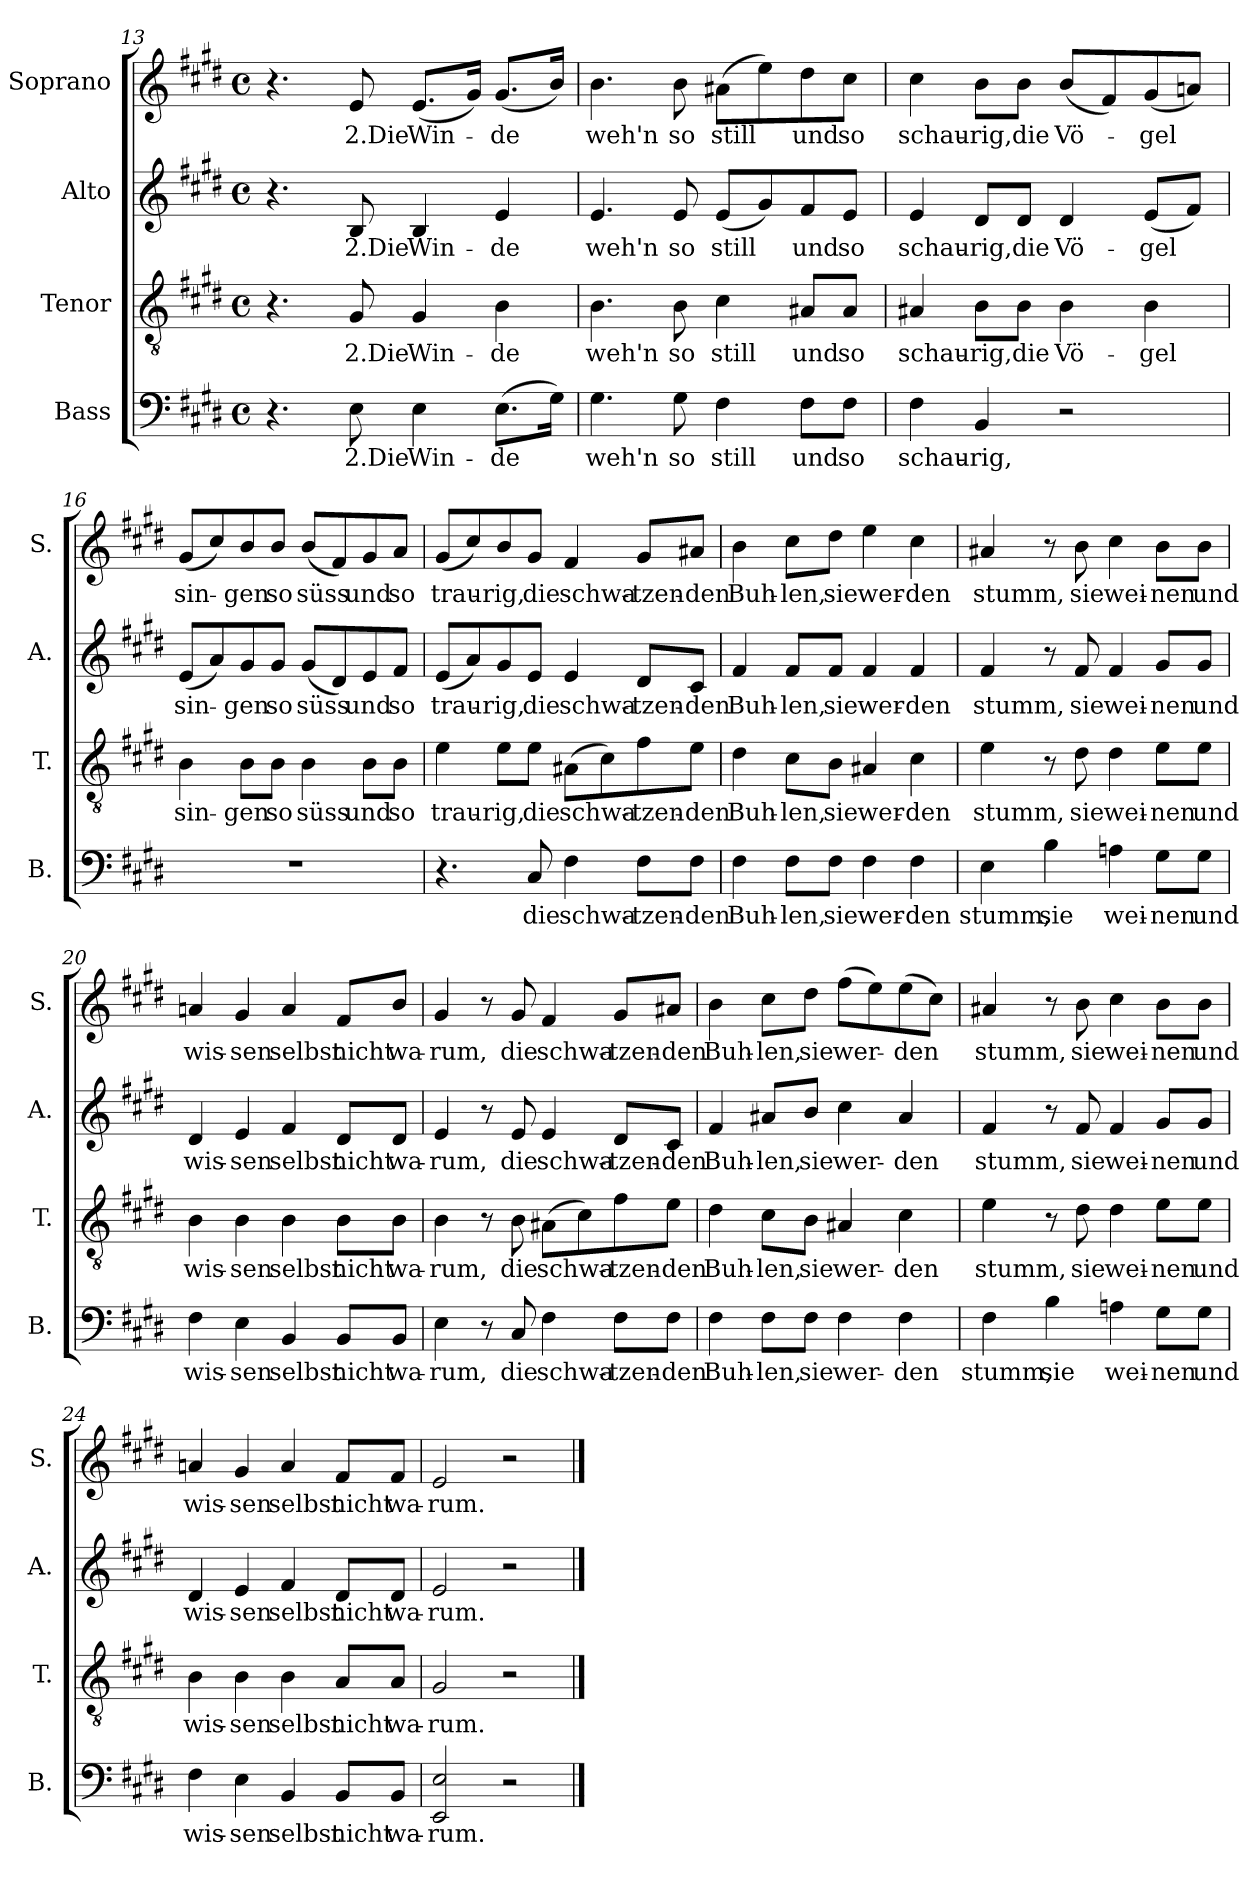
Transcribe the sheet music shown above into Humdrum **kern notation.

**kern	**text	**kern	**text	**kern	**text	**kern	**text
*part4	*part4	*part3	*part3	*part2	*part2	*part1	*part1
*staff4	*staff4	*staff3	*staff3	*staff2	*staff2	*staff1	*staff1
*I"Bass	*	*I"Tenor	*	*I"Alto	*	*I"Soprano	*
*I'B.	*	*I'T.	*	*I'A.	*	*I'S.	*
*clefF4	*	*clefGv2	*	*clefG2	*	*clefG2	*
*k[f#c#g#d#]	*	*k[f#c#g#d#]	*	*k[f#c#g#d#]	*	*k[f#c#g#d#]	*
*M4/4	*	*M4/4	*	*M4/4	*	*M4/4	*
*met(c)	*	*met(c)	*	*met(c)	*	*met(c)	*
=13	=13	=13	=13	=13	=13	=13	=13
4.r	.	4.r	.	4.r	.	4.r	.
!	!LO:LY:b	!	!LO:LY:b	!	!LO:LY:b	!	!LO:LY:b
8E\	2.Die	8G#/	2.Die	8B/	2.Die	8e/	2.Die
!	!LO:LY:b	!	!LO:LY:b	!	!LO:LY:b	!	!LO:LY:b
4E\	Win-	4G#/	Win-	4B/	Win-	(<8.e/L	Win-
.	.	.	.	.	.	16g#/Jk)	.
!	!LO:LY:b	!	!LO:LY:b	!	!LO:LY:b	!	!LO:LY:b
(>8.E\L	-de	4B\	-de	4e/	-de	(<8.g#/L	-de
16G#\Jk)	.	.	.	.	.	16b/Jk)	.
=14	=14	=14	=14	=14	=14	=14	=14
!	!LO:LY:b	!	!LO:LY:b	!	!LO:LY:b	!	!LO:LY:b
4.G#\	weh'n	4.B\	weh'n	4.e/	weh'n	4.b\	weh'n
!	!LO:LY:b	!	!LO:LY:b	!	!LO:LY:b	!	!LO:LY:b
8G#\	so	8B\	so	8e/	so	8b\	so
!	!LO:LY:b	!	!LO:LY:b	!	!LO:LY:b	!	!LO:LY:b
4F#\	still	4c#\	still	(<8e/L	still	(>8a#X\L	still
.	.	.	.	8g#/)	.	8ee\)	.
!	!LO:LY:b	!	!LO:LY:b	!	!LO:LY:b	!	!LO:LY:b
8F#\L	und	8A#X/L	und	8f#/	und	8dd#\	und
!	!LO:LY:b	!	!LO:LY:b	!	!LO:LY:b	!	!LO:LY:b
8F#\J	so	8A#/J	so	8e/J	so	8cc#\J	so
=15	=15	=15	=15	=15	=15	=15	=15
!	!LO:LY:b	!	!LO:LY:b	!	!LO:LY:b	!	!LO:LY:b
4F#\	schau-	4A#X/	schau-	4e/	schau-	4cc#\	schau-
!	!LO:LY:b	!	!LO:LY:b	!	!LO:LY:b	!	!LO:LY:b
4BB/	-rig,	8B\L	-rig,	8d#/L	-rig,	8b\L	-rig,
!	!	!	!LO:LY:b	!	!LO:LY:b	!	!LO:LY:b
.	.	8B\J	die	8d#/J	die	8b\J	die
!	!	!	!LO:LY:b	!	!LO:LY:b	!	!LO:LY:b
2r	.	4B\	Vö-	4d#/	Vö-	(<8b/L	Vö-
.	.	.	.	.	.	8f#/)	.
!	!	!	!LO:LY:b	!	!LO:LY:b	!	!LO:LY:b
.	.	4B\	-gel	(<8e/L	-gel	(<8g#/	-gel
.	.	.	.	8f#/J)	.	8an/J)	.
!!LO:PB:g=z
=16	=16	=16	=16	=16	=16	=16	=16
!	!	!	!LO:LY:b	!	!LO:LY:b	!	!LO:LY:b
1r	.	4B\	sin-	(<8e/L	sin-	(<8g#/L	sin-
.	.	.	.	8a/)	.	8cc#/)	.
!	!	!	!LO:LY:b	!	!LO:LY:b	!	!LO:LY:b
.	.	8B\L	-gen	8g#/	-gen	8b/	-gen
!	!	!	!LO:LY:b	!	!LO:LY:b	!	!LO:LY:b
.	.	8B\J	so	8g#/J	so	8b/J	so
!	!	!	!LO:LY:b	!	!LO:LY:b	!	!LO:LY:b
.	.	4B\	süss	(<8g#/L	süss	(<8b/L	süss
.	.	.	.	8d#/)	.	8f#/)	.
!	!	!	!LO:LY:b	!	!LO:LY:b	!	!LO:LY:b
.	.	8B\L	und	8e/	und	8g#/	und
!	!	!	!LO:LY:b	!	!LO:LY:b	!	!LO:LY:b
.	.	8B\J	so	8f#/J	so	8a/J	so
=17	=17	=17	=17	=17	=17	=17	=17
!	!	!	!LO:LY:b	!	!LO:LY:b	!	!LO:LY:b
4.r	.	4e\	trau-	(<8e/L	trau-	(<8g#/L	trau-
.	.	.	.	8a/)	.	8cc#/)	.
!	!	!	!LO:LY:b	!	!LO:LY:b	!	!LO:LY:b
.	.	8e\L	-rig,	8g#/	-rig,	8b/	-rig,
!	!LO:LY:b	!	!LO:LY:b	!	!LO:LY:b	!	!LO:LY:b
8C#/	die	8e\J	die	8e/J	die	8g#/J	die
!	!LO:LY:b	!	!LO:LY:b	!	!LO:LY:b	!	!LO:LY:b
4F#\	schwa-	(>8A#X\L	schwa-	4e/	schwa-	4f#/	schwa-
.	.	8c#\)	.	.	.	.	.
!	!LO:LY:b	!	!LO:LY:b	!	!LO:LY:b	!	!LO:LY:b
8F#\L	-tzen-	8f#\	-tzen-	8d#/L	-tzen-	8g#/L	-tzen-
!	!LO:LY:b	!	!LO:LY:b	!	!LO:LY:b	!	!LO:LY:b
8F#\J	-den	8e\J	-den	8c#/J	-den	8a#X/J	-den
=18	=18	=18	=18	=18	=18	=18	=18
!	!LO:LY:b	!	!LO:LY:b	!	!LO:LY:b	!	!LO:LY:b
4F#\	Buh-	4d#\	Buh-	4f#/	Buh-	4b\	Buh-
!	!LO:LY:b	!	!LO:LY:b	!	!LO:LY:b	!	!LO:LY:b
8F#\L	-len,	8c#\L	-len,	8f#/L	-len,	8cc#\L	-len,
!	!LO:LY:b	!	!LO:LY:b	!	!LO:LY:b	!	!LO:LY:b
8F#\J	sie	8B\J	sie	8f#/J	sie	8dd#\J	sie
!	!LO:LY:b	!	!LO:LY:b	!	!LO:LY:b	!	!LO:LY:b
4F#\	wer-	4A#X/	wer-	4f#/	wer-	4ee\	wer-
!	!LO:LY:b	!	!LO:LY:b	!	!LO:LY:b	!	!LO:LY:b
4F#\	-den	4c#\	-den	4f#/	-den	4cc#\	-den
!!LO:LB:g=z
=19	=19	=19	=19	=19	=19	=19	=19
!	!LO:LY:b	!	!LO:LY:b	!	!LO:LY:b	!	!LO:LY:b
4E\	stumm,	4e\	stumm,	4f#/	stumm,	4a#X/	stumm,
!	!LO:LY:b	!	!	!	!	!	!
4B\	sie	8r	.	8r	.	8r	.
!	!	!	!LO:LY:b	!	!LO:LY:b	!	!LO:LY:b
.	.	8d#\	sie	8f#/	sie	8b\	sie
!	!LO:LY:b	!	!LO:LY:b	!	!LO:LY:b	!	!LO:LY:b
4An\	wei-	4d#\	wei-	4f#/	wei-	4cc#\	wei-
!	!LO:LY:b	!	!LO:LY:b	!	!LO:LY:b	!	!LO:LY:b
8G#\L	-nen	8e\L	-nen	8g#/L	-nen	8b\L	-nen
!	!LO:LY:b	!	!LO:LY:b	!	!LO:LY:b	!	!LO:LY:b
8G#\J	und	8e\J	und	8g#/J	und	8b\J	und
=20	=20	=20	=20	=20	=20	=20	=20
!	!LO:LY:b	!	!LO:LY:b	!	!LO:LY:b	!	!LO:LY:b
4F#\	wis-	4B\	wis-	4d#/	wis-	4an/	wis-
!	!LO:LY:b	!	!LO:LY:b	!	!LO:LY:b	!	!LO:LY:b
4E\	-sen	4B\	-sen	4e/	-sen	4g#/	-sen
!	!LO:LY:b	!	!LO:LY:b	!	!LO:LY:b	!	!LO:LY:b
4BB/	selbst	4B\	selbst	4f#/	selbst	4a/	selbst
!	!LO:LY:b	!	!LO:LY:b	!	!LO:LY:b	!	!LO:LY:b
8BB/L	nicht	8B\L	nicht	8d#/L	nicht	8f#/L	nicht
!	!LO:LY:b	!	!LO:LY:b	!	!LO:LY:b	!	!LO:LY:b
8BB/J	wa-	8B\J	wa-	8d#/J	wa-	8b/J	wa-
=21	=21	=21	=21	=21	=21	=21	=21
!	!LO:LY:b	!	!LO:LY:b	!	!LO:LY:b	!	!LO:LY:b
4E\	-rum,	4B\	-rum,	4e/	-rum,	4g#/	-rum,
8r	.	8r	.	8r	.	8r	.
!	!LO:LY:b	!	!LO:LY:b	!	!LO:LY:b	!	!LO:LY:b
8C#/	die	8B\	die	8e/	die	8g#/	die
!	!LO:LY:b	!	!LO:LY:b	!	!LO:LY:b	!	!LO:LY:b
4F#\	schwa-	(>8A#X\L	schwa-	4e/	schwa-	4f#/	schwa-
.	.	8c#\)	.	.	.	.	.
!	!LO:LY:b	!	!LO:LY:b	!	!LO:LY:b	!	!LO:LY:b
8F#\L	-tzen-	8f#\	-tzen-	8d#/L	-tzen-	8g#/L	-tzen-
!	!LO:LY:b	!	!LO:LY:b	!	!LO:LY:b	!	!LO:LY:b
8F#\J	-den	8e\J	-den	8c#/J	-den	8a#X/J	-den
!!LO:PB:g=z
=22	=22	=22	=22	=22	=22	=22	=22
!	!LO:LY:b	!	!LO:LY:b	!	!LO:LY:b	!	!LO:LY:b
4F#\	Buh-	4d#\	Buh-	4f#/	Buh-	4b\	Buh-
!	!LO:LY:b	!	!LO:LY:b	!	!LO:LY:b	!	!LO:LY:b
8F#\L	-len,	8c#\L	-len,	8a#X/L	-len,	8cc#\L	-len,
!	!LO:LY:b	!	!LO:LY:b	!	!LO:LY:b	!	!LO:LY:b
8F#\J	sie	8B\J	sie	8b/J	sie	8dd#\J	sie
!	!LO:LY:b	!	!LO:LY:b	!	!LO:LY:b	!	!LO:LY:b
4F#\	wer-	4A#X/	wer-	4cc#\	wer-	(>8ff#\L	wer-
.	.	.	.	.	.	8ee\)	.
!	!LO:LY:b	!	!LO:LY:b	!	!LO:LY:b	!	!LO:LY:b
4F#\	-den	4c#\	-den	4a#/	-den	(>8ee\	-den
.	.	.	.	.	.	8cc#\J)	.
=23	=23	=23	=23	=23	=23	=23	=23
!	!LO:LY:b	!	!LO:LY:b	!	!LO:LY:b	!	!LO:LY:b
4F#\	stumm,	4e\	stumm,	4f#/	stumm,	4a#X/	stumm,
!	!LO:LY:b	!	!	!	!	!	!
4B\	sie	8r	.	8r	.	8r	.
!	!	!	!LO:LY:b	!	!LO:LY:b	!	!LO:LY:b
.	.	8d#\	sie	8f#/	sie	8b\	sie
!	!LO:LY:b	!	!LO:LY:b	!	!LO:LY:b	!	!LO:LY:b
4An\	wei-	4d#\	wei-	4f#/	wei-	4cc#\	wei-
!	!LO:LY:b	!	!LO:LY:b	!	!LO:LY:b	!	!LO:LY:b
8G#\L	-nen	8e\L	-nen	8g#/L	-nen	8b\L	-nen
!	!LO:LY:b	!	!LO:LY:b	!	!LO:LY:b	!	!LO:LY:b
8G#\J	und	8e\J	und	8g#/J	und	8b\J	und
=24	=24	=24	=24	=24	=24	=24	=24
!	!LO:LY:b	!	!LO:LY:b	!	!LO:LY:b	!	!LO:LY:b
4F#\	wis-	4B\	wis-	4d#/	wis-	4an/	wis-
!	!LO:LY:b	!	!LO:LY:b	!	!LO:LY:b	!	!LO:LY:b
4E\	-sen	4B\	-sen	4e/	-sen	4g#/	-sen
!	!LO:LY:b	!	!LO:LY:b	!	!LO:LY:b	!	!LO:LY:b
4BB/	selbst	4B\	selbst	4f#/	selbst	4a/	selbst
!	!LO:LY:b	!	!LO:LY:b	!	!LO:LY:b	!	!LO:LY:b
8BB/L	nicht	8A/L	nicht	8d#/L	nicht	8f#/L	nicht
!	!LO:LY:b	!	!LO:LY:b	!	!LO:LY:b	!	!LO:LY:b
8BB/J	wa-	8A/J	wa-	8d#/J	wa-	8f#/J	wa-
=25	=25	=25	=25	=25	=25	=25	=25
!	!LO:LY:b	!	!LO:LY:b	!	!LO:LY:b	!	!LO:LY:b
2EE/ 2E/	-rum.	2G#/	-rum.	2e/	-rum.	2e/	-rum.
2r	.	2r	.	2r	.	2r	.
==	==	==	==	==	==	==	==
*-	*-	*-	*-	*-	*-	*-	*-
